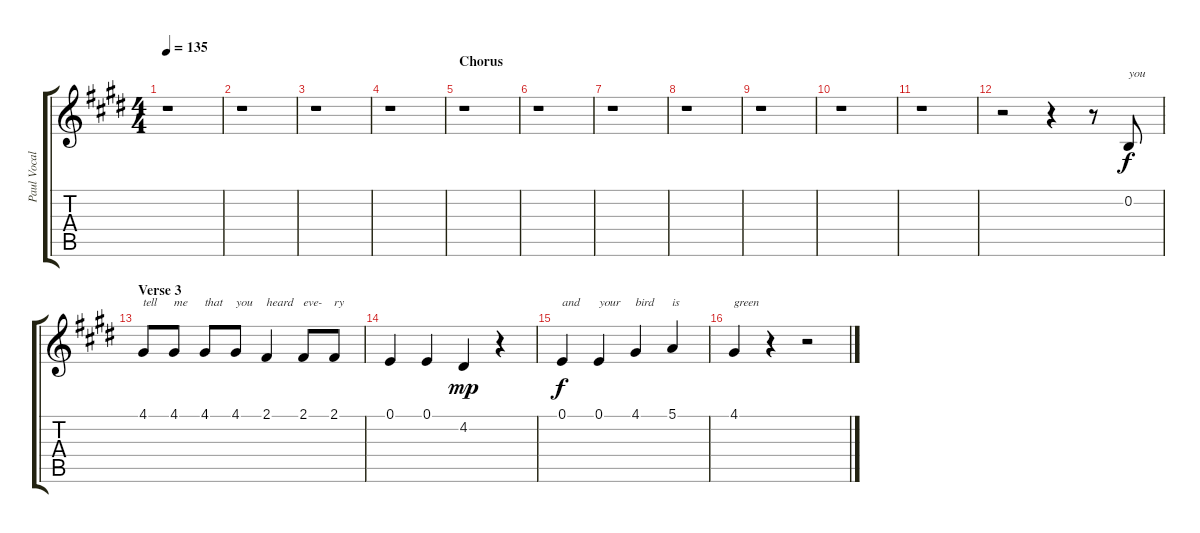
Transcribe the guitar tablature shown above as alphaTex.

\track ("Paul Vocals" "Paul Vocal") {instrument tenorsax}
\staff {score tabs}
\tuning (E4 B3 G3 D3 A2 E2) {hide}
\ts (4 4)
\tempo 135
\clef g2
\ks e
r.1{dy f} |
r.1 |
r.1 |
r.1 |
\section ("" "Chorus")
r.1 |
r.1 |
r.1 |
r.1 |
r.1 |
r.1 |
r.1 |
r.2 r.4 r.8 0.2.8{txt "you"} |
\section ("" "Verse 3")
4.1.8{txt "tell"} 4.1.8{txt "me"} 4.1.8{txt "that"} 4.1.8{txt "you"} 2.1.4{txt "heard"} 2.1.8{txt "eve-"} 2.1.8{txt "ry"} |
0.1.4 0.1.4 4.2.4{dy mp} r.4 |
0.1.4{txt "and" dy f} 0.1.4{txt "your"} 4.1.4{txt "bird"} 5.1.4{txt "is"} |
4.1.4{txt "green"} r.4 r.2
